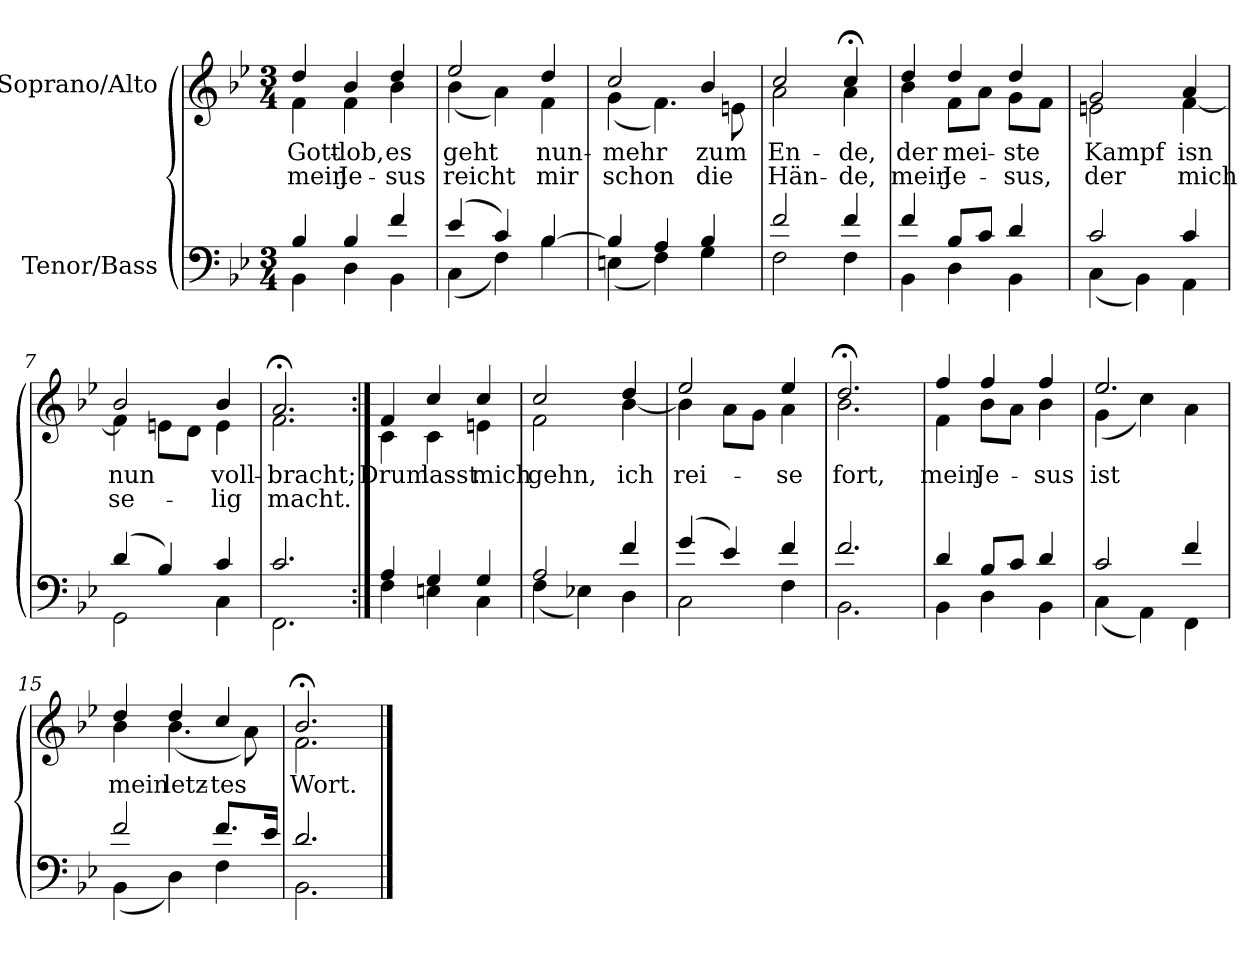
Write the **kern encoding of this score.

**kern	**kern	**text	**text
*part2	*part1	*part1	*part1
*staff2	*staff1	*staff1	*staff1
*I"Tenor/Bass	*I"Soprano/Alto	*	*
*clefF4	*clefG2	*	*
*k[b-e-]	*k[b-e-]	*	*
*M3/4	*M3/4	*	*
=1	=1	=1	=1
*^	*	*	*
!	!	!	!LO:LY:b	!LO:LY:b
*	*	*^	*	*
4B-/	4BB-\	4dd/	4f\	Gott-	mein
!	!	!	!	!LO:LY:b	!LO:LY:b
4B-/	4D\	4b-/	4f\	-lob,	Je-
!	!	!	!	!LO:LY:b	!LO:LY:b
4f/	4BB-\	4dd/	4b-\	es	-sus
=2	=2	=2	=2	=2	=2
!	!	!	!	!LO:LY:b	!LO:LY:b
(4e-/	(4C\	2ee-/	(4b-\	geht	reicht
4c/)	4F\)	.	4a\)	.	.
!	!	!	!	!LO:LY:b	!LO:LY:b
[4B-/	4B-\	4dd/	4f\	nun-	mir
=3	=3	=3	=3	=3	=3
!	!	!	!	!LO:LY:b	!LO:LY:b
4B-/]	(4En\	2cc/	(4g\	-mehr	schon
4A/	4F\)	.	4.f\)	.	.
!	!	!	!	!LO:LY:b	!LO:LY:b
4B-/	4G\	4b-/	.	zum	die
.	.	.	8en\	.	.
=4	=4	=4	=4	=4	=4
!	!	!	!	!LO:LY:b	!LO:LY:b
2f/	2F\	2cc/	2a\	En-	Hän-
!	!	!	!	!LO:LY:b	!LO:LY:b
4f/	4F\	4cc;</	4a\	-de,	-de,
=5	=5	=5	=5	=5	=5
!	!	!	!	!LO:LY:b	!LO:LY:b
4f/	4BB-\	4dd/	4b-\	der	mein
!	!	!	!	!LO:LY:b	!LO:LY:b
8B-/L	4D\	4dd/	8f\L	mei-	Je-
8c/J	.	.	8a\J	.	.
!	!	!	!	!LO:LY:b	!LO:LY:b
4d/	4BB-\	4dd/	8g\L	-ste	-sus,
.	.	.	8f\J	.	.
=6	=6	=6	=6	=6	=6
!	!	!	!	!LO:LY:b	!LO:LY:b
2c/	(4C\	2g/	2en\	Kampf	der
.	4BB-\)	.	.	.	.
!	!	!	!	!LO:LY:b	!LO:LY:b
4c/	4AA\	4a/	[4f\	isn	mich
=7	=7	=7	=7	=7	=7
!	!	!	!	!LO:LY:b	!LO:LY:b
(4d/	2GG\	2b-/	4f\]	nun	se-
4B-/)	.	.	8en\L	.	.
.	.	.	8d\J	.	.
!	!	!	!	!LO:LY:b	!LO:LY:b
4c/	4C\	4b-/	4e\	voll-	-lig
=8	=8	=8	=8	=8	=8
!	!	!	!	!LO:LY:b	!LO:LY:b
2.c/	2.FF\	2.a;</	2.f\	-bracht;	macht.
!!LO:LB:g=z	!!
=9:|!	=9:|!	=9:|!	=9:|!	=9:|!	=9:|!
!	!	!	!	!LO:LY:b	!
4A/	4F\	4f/	4c\	Drum	.
!	!	!	!	!LO:LY:b	!
4G/	4En\	4cc/	4c\	lasst	.
!	!	!	!	!LO:LY:b	!
4G/	4C\	4cc/	4en\	mich	.
=10	=10	=10	=10	=10	=10
!	!	!	!	!LO:LY:b	!
2A/	(4F\	2cc/	2f\	gehn,	.
.	4E-X\)	.	.	.	.
!	!	!	!	!LO:LY:b	!
4f/	4D\	4dd/	[4b-\	ich	.
=11	=11	=11	=11	=11	=11
!	!	!	!	!LO:LY:b	!
(4g/	2C\	2ee-/	4b-\]	rei-	.
4e-/)	.	.	8a\L	.	.
.	.	.	8g\J	.	.
!	!	!	!	!LO:LY:b	!
4f/	4F\	4ee-/	4a\	-se	.
=12	=12	=12	=12	=12	=12
!	!	!	!	!LO:LY:b	!
2.f/	2.BB-\	2.dd;</	2.b-\	fort,	.
=13	=13	=13	=13	=13	=13
!	!	!	!	!LO:LY:b	!
4d/	4BB-\	4ff/	4f\	mein	.
!	!	!	!	!LO:LY:b	!
8B-/L	4D\	4ff/	8b-\L	Je-	.
8c/J	.	.	8a\J	.	.
!	!	!	!	!LO:LY:b	!
4d/	4BB-\	4ff/	4b-\	-sus	.
=14	=14	=14	=14	=14	=14
!	!	!	!	!LO:LY:b	!
2c/	(4C\	2.ee-/	(4g\	ist	.
.	4AA\)	.	4cc\)	.	.
4f/	4FF\	.	4a\	.	.
=15	=15	=15	=15	=15	=15
!	!	!	!	!LO:LY:b	!
2f/	(4BB-\	4dd/	4b-\	mein	.
!	!	!	!	!LO:LY:b	!
.	4D\)	4dd/	(4.b-\	letz-	.
!	!	!	!	!LO:LY:b	!
8.f/L	4F\	4cc/	.	tes	.
.	.	.	8a\)	.	.
16e-/Jk	.	.	.	.	.
=16	=16	=16	=16	=16	=16
!	!	!	!	!LO:LY:b	!
2.d/	2.BB-\	2.b-;</	2.f\	Wort.	.
*v	*v	*	*	*	*
*	*v	*v	*	*
==	==	==	==
*-	*-	*-	*-
